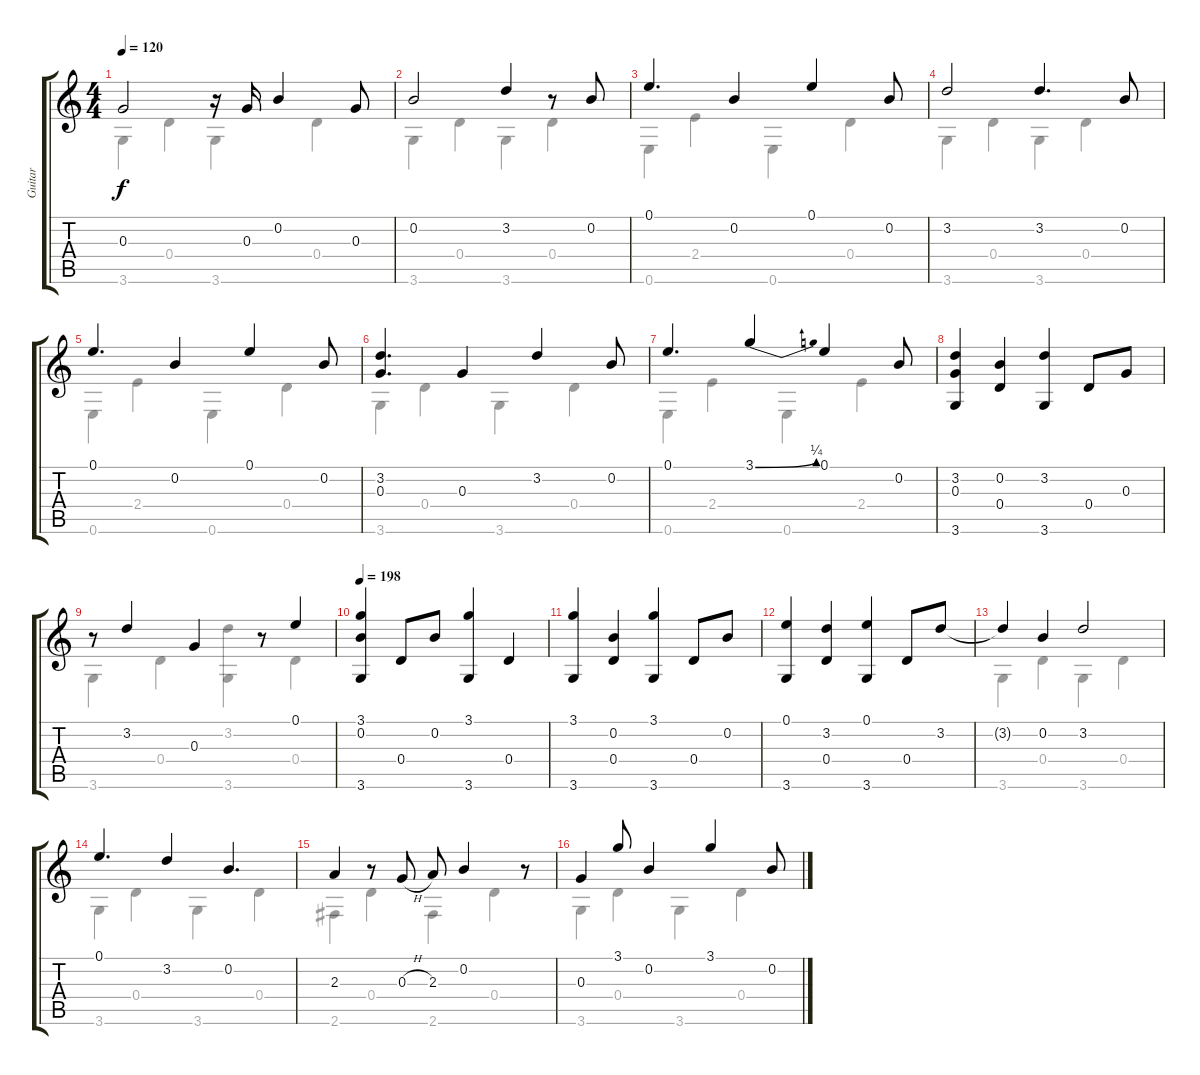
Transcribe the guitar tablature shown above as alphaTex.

\track ("Guitar" "Guitar") {instrument acousticguitarsteel}
\staff {score tabs}
\tuning (E4 B3 G3 D3 A2 E2) {hide}
\voice
\ts (4 4)
\tempo 120
\clef g2
\ks c
0.3.2{dy f} r.16 0.3.16 0.2.4 0.3.8 |
0.2.2 3.2.4 r.8 0.2.8 |
0.1.4{d} 0.2.4 0.1.4 0.2.8 |
3.2.2 3.2.4{d} 0.2.8 |
0.1.4{d} 0.2.4 0.1.4 0.2.8 |
(3.2 0.3).4{d} 0.3.4 3.2.4 0.2.8 |
0.1.4{d} 3.1{be (bend 0 0 60 1)}.4 0.1.4 0.2.8 |
(3.2 0.3 3.6).4 (0.2 0.4).4 (3.2 3.6).4 0.4.8 0.3.8 |
r.8 3.2.4 0.3.4 r.8 0.1.4 |
\tempo 198
(3.1 0.2 3.6).4 0.4.8 0.2.8 (3.1 3.6).4 0.4.4 |
(3.1 3.6).4 (0.2 0.4).4 (3.1 3.6).4 0.4.8 0.2.8 |
(0.1 3.6).4 (3.2 0.4).4 (0.1 3.6).4 0.4.8 3.2.8 |
3.2{t}.4 0.2.4 3.2.2 |
0.1.4{d} 3.2.4 0.2.4{d} |
2.3.4 r.8 0.3{h}.8 2.3.8 0.2.4 r.8 |
0.3.4 3.1.8 0.2.4 3.1.4 0.2.8
\voice
\clef g2
\ottava regular
\simile none
\ks c
3.6.4{dy f} 0.4.4 3.6.4 0.4.4 |
3.6.4 0.4.4 3.6.4 0.4.4 |
0.6.4 2.4.4 0.6.4 0.4.4 |
3.6.4 0.4.4 3.6.4 0.4.4 |
0.6.4 2.4.4 0.6.4 0.4.4 |
3.6.4 0.4.4 3.6.4 0.4.4 |
0.6.4 2.4.4 0.6.4 2.4.4 |
|
3.6.4 0.4.4 (3.2 3.6).4 0.4.4 |
|
|
|
3.6.4 0.4.4 3.6.4 0.4.4 |
3.6.4 0.4.4 3.6.4 0.4.4 |
2.6.4 0.4.4 2.6.4 0.4.4 |
3.6.4 0.4.4 3.6.4 0.4.4
